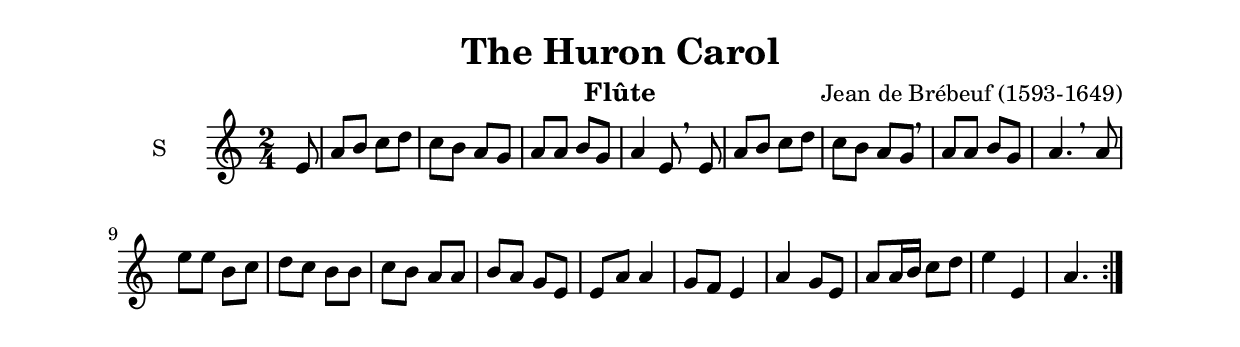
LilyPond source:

\version "2.18.2"
\language "italiano"

\header {
  title = "The Huron Carol"
  instrument = "Flûte"
  composer = "Jean de Brébeuf (1593-1649)"
}

global = {
  \key do \major
  \time 2/4
}

soprano = \relative do'{
  \global
  \repeat volta 2
  {
    \partial 8 mi8
    la8 si do re do si la sol la la si sol la4 mi8 \breathe mi |
    la8 si do re do si la sol \breathe
    la8 la si sol la4. \breathe la8
    mi'8 mi si do
    re8 do si si
    do8 si la la
    si8 la sol mi
    mi8 la la4
    sol8 fa mi4
    la4 sol8 mi
    la8 la16 si do8 re
    mi4 mi,
    la4.
  }
}


\book{
  \paper {
    left-margin = 20\mm
    right-margin = 20\mm
    top-margin = 20\mm
    bottom-margin = 20\mm
  }

  \score {
  <<
  \new Staff \with { instrumentName = "S" midiInstrument = flute } { \clef treble \soprano }
  >>
    \layout {
      \context{
        \Staff
        \override BreathingSign.text = \markup { \musicglyph "comma" }
      }
    }
    \midi {
      \tempo 4=120
    }
  }
}
